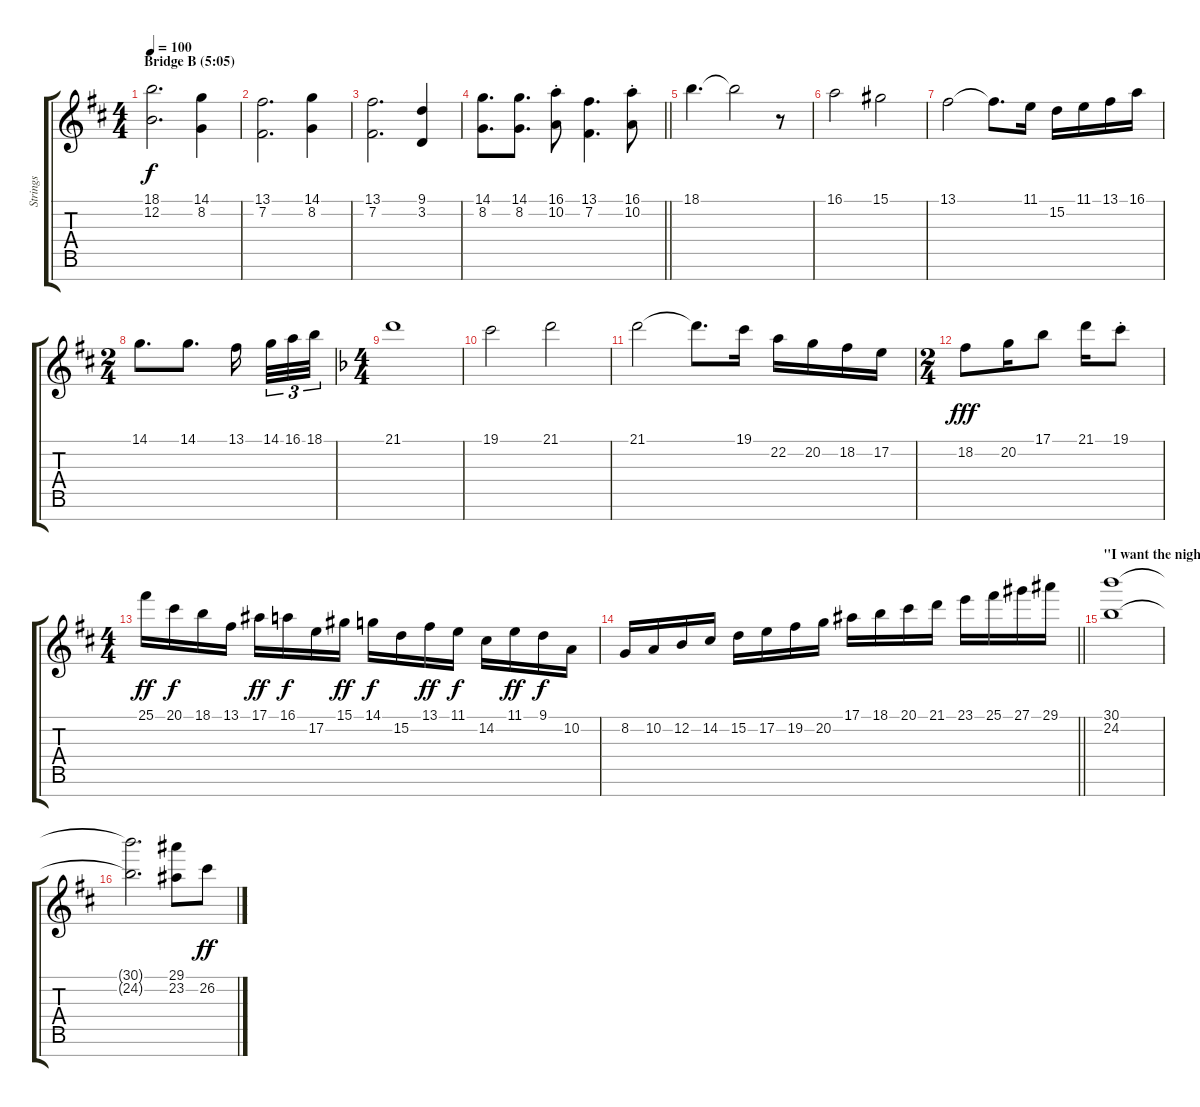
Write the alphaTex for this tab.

\track ("Strings" "Strings") {instrument stringensemble2}
\staff {score tabs}
\tuning (F4 B3 G3 D3 A2 E2 B1) {hide}
\ts (4 4)
\section ("" "Bridge B (5:05)")
\tempo 100
\clef g2
\ks bminor
(18.1 12.2).2{d dy f volume 8} (14.1 8.2).4 |
(13.1 7.2).2{d} (14.1 8.2).4 |
(13.1 7.2).2{d} (9.1 3.2).4 |
\barLineRight lightlight
(14.1 8.2).8{d} (14.1 8.2).8{d} (16.1{st} 10.2{st}).8 (13.1 7.2).4{d} (16.1{st} 10.2{st}).8 |
18.1.4{d} 18.1{t}.2{volume 1} r.8 |
16.1.2{volume 8 instrument stringensemble2} 15.1.2 |
13.1.2 13.1{t}.8{d} 11.1.16{volume 10 instrument stringensemble1} 15.2.16 11.1.16 13.1.16 16.1.16 |
\ts (2 4)
14.1.8{d} 14.1.8{d} 13.1.16{beam splitsecondary} 14.1.32{tu (3 2)} 16.1.32{tu (3 2)} 18.1.32{tu (3 2)} |
\ts (4 4)
\ks dminor
21.1.1 |
19.1.2 21.1.2 |
21.1.2 21.1{t}.8{d} 19.1.16 22.2.16 20.2.16 18.2.16 17.2.16 |
\ts (2 4)
18.2.8{dy fff} 20.2.16 17.1.8 21.1.16 19.1{st}.8 |
\ts (4 4)
\ks bminor
25.1.16{dy ff} 20.1.16{dy f} 18.1.16 13.1.16 17.1.16{dy ff} 16.1.16{dy f} 17.2.16 15.1.16{dy ff} 14.1.16{dy f} 15.2.16 13.1.16{dy ff} 11.1.16{dy f} 14.2.16 11.1.16{dy ff} 9.1.16{dy f} 10.2.16 |
\barLineRight lightlight
8.2.16 10.2.16 12.2.16 14.2.16 15.2.16 17.2.16 19.2.16 20.2.16 17.1.16 18.1.16 20.1.16 21.1.16 23.1.16 25.1.16 27.1.16 29.1.16 |
\section ("" "\"I want the night...\" (5:36)")
(30.1 24.2).1 |
(30.1{t} 24.2{t}).2{d} (29.1 23.2).8 26.2.8{dy ff}
